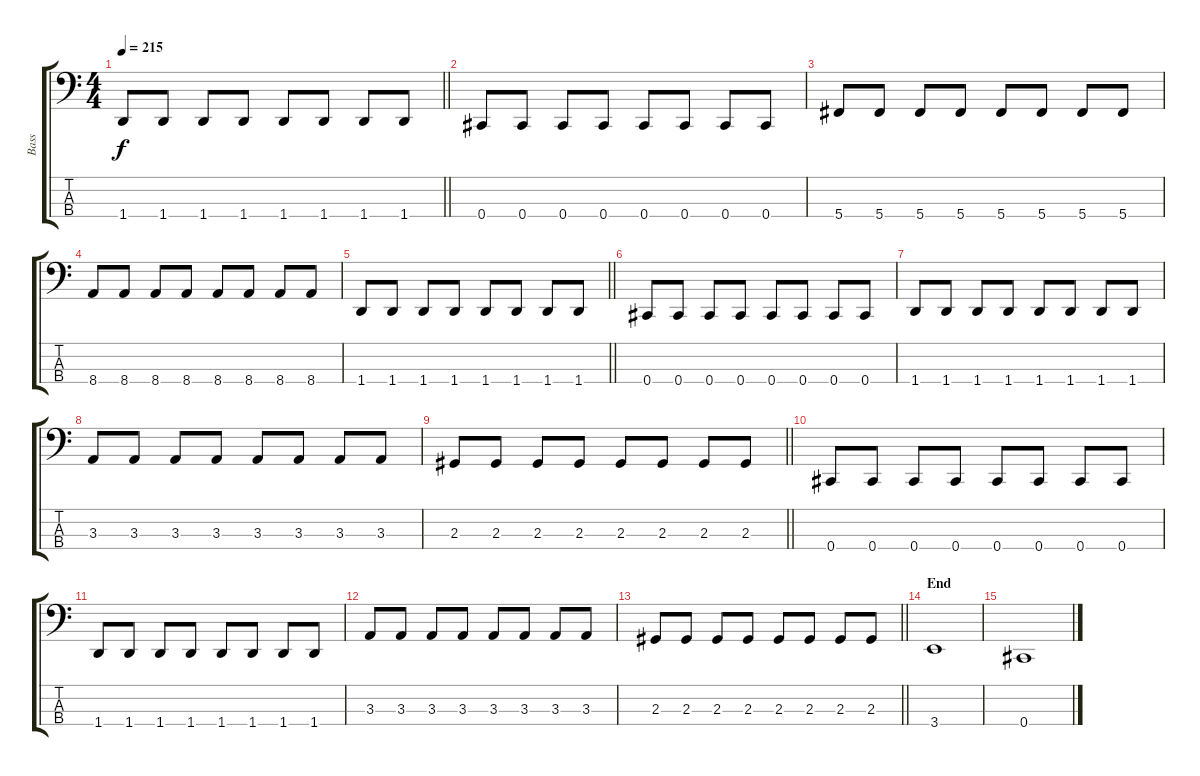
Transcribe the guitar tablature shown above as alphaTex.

\track ("Bass" "Bass") {instrument electricbassfinger}
\staff {score tabs}
\tuning (E2 B1 Gb1 Db1) {hide}
\ts (4 4)
\tempo 215
\clef f4
\barLineRight lightlight
\ks c
1.4.8{dy f} 1.4.8 1.4.8 1.4.8 1.4.8 1.4.8 1.4.8 1.4.8 |
\section ("" "")
0.4.8 0.4.8 0.4.8 0.4.8 0.4.8 0.4.8 0.4.8 0.4.8 |
5.4.8 5.4.8 5.4.8 5.4.8 5.4.8 5.4.8 5.4.8 5.4.8 |
8.4.8 8.4.8 8.4.8 8.4.8 8.4.8 8.4.8 8.4.8 8.4.8 |
\barLineRight lightlight
1.4.8 1.4.8 1.4.8 1.4.8 1.4.8 1.4.8 1.4.8 1.4.8 |
\section ("" "")
0.4.8 0.4.8 0.4.8 0.4.8 0.4.8 0.4.8 0.4.8 0.4.8 |
1.4.8 1.4.8 1.4.8 1.4.8 1.4.8 1.4.8 1.4.8 1.4.8 |
3.3.8 3.3.8 3.3.8 3.3.8 3.3.8 3.3.8 3.3.8 3.3.8 |
\barLineRight lightlight
2.3.8 2.3.8 2.3.8 2.3.8 2.3.8 2.3.8 2.3.8 2.3.8 |
\section ("" "")
0.4.8 0.4.8 0.4.8 0.4.8 0.4.8 0.4.8 0.4.8 0.4.8 |
1.4.8 1.4.8 1.4.8 1.4.8 1.4.8 1.4.8 1.4.8 1.4.8 |
3.3.8 3.3.8 3.3.8 3.3.8 3.3.8 3.3.8 3.3.8 3.3.8 |
\barLineRight lightlight
2.3.8 2.3.8 2.3.8 2.3.8 2.3.8 2.3.8 2.3.8 2.3.8 |
\section ("" "End")
3.4.1 |
0.4.1
